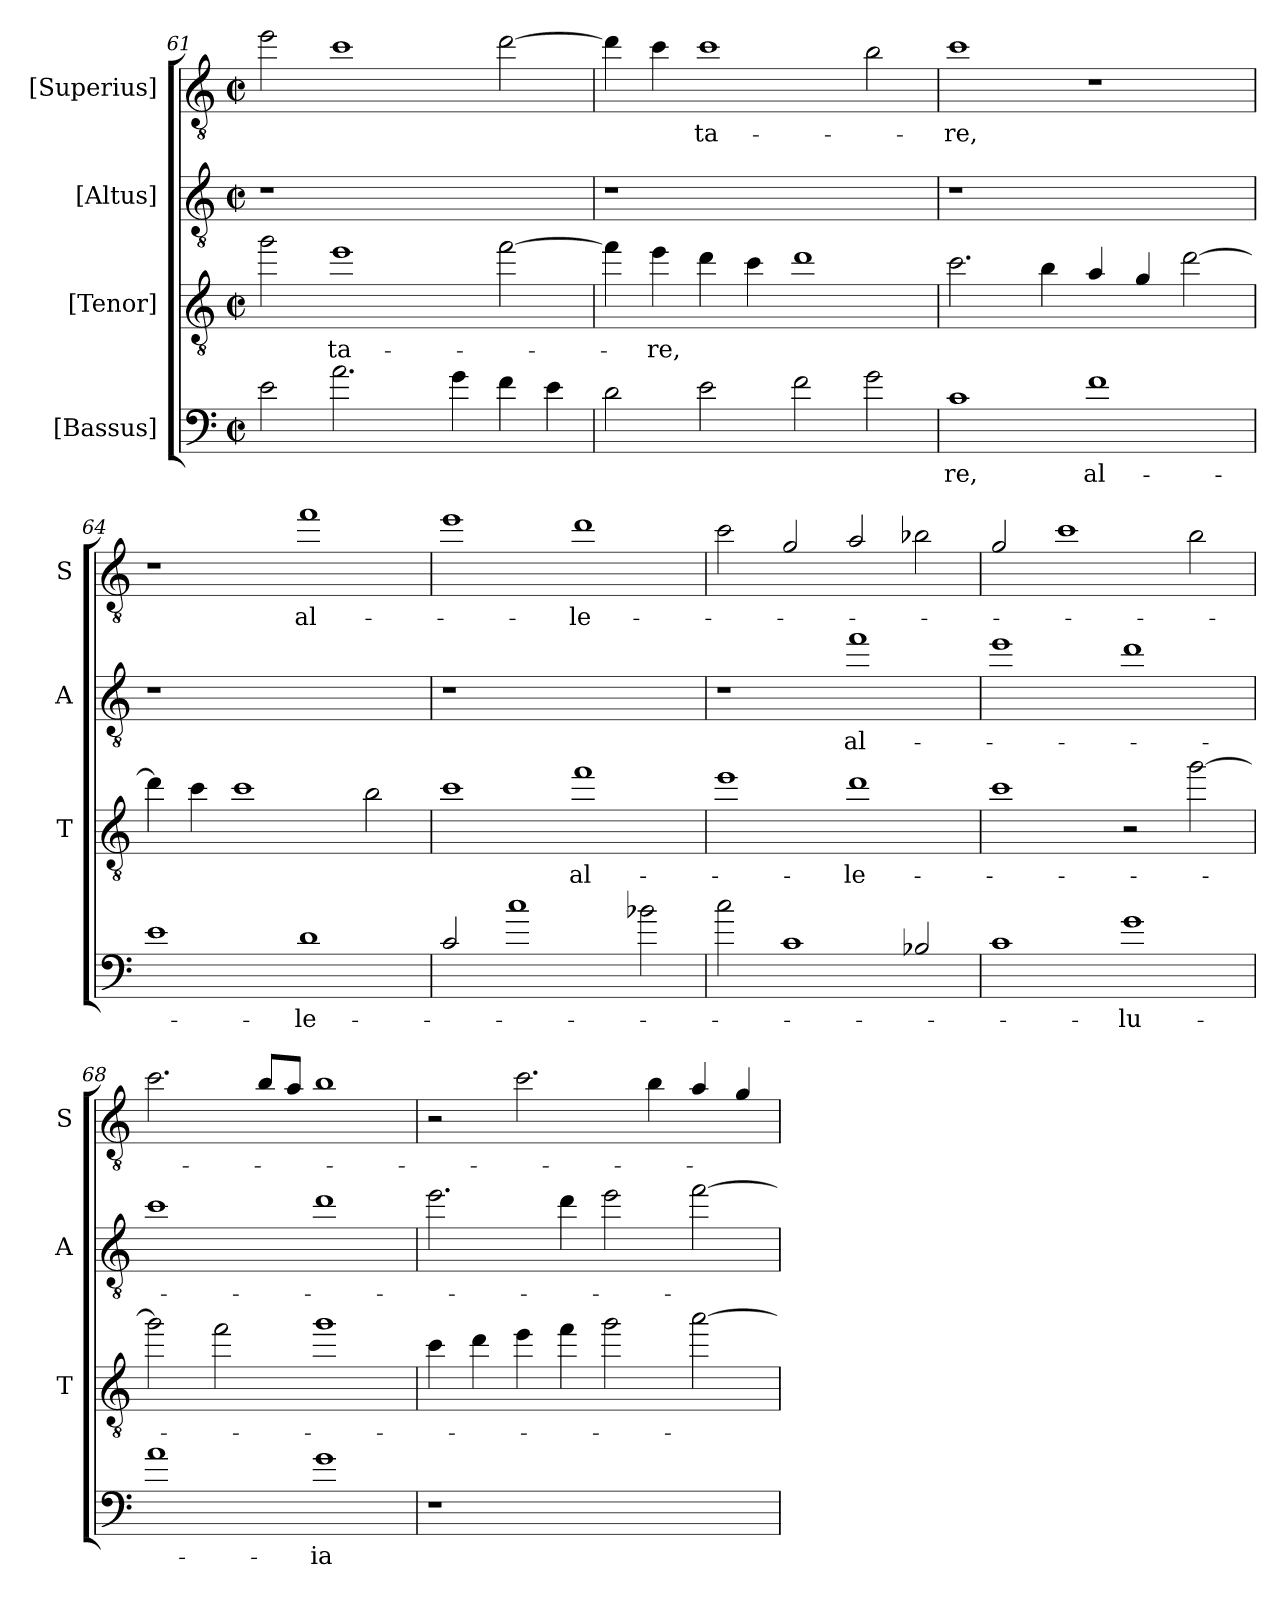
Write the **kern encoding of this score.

**kern	**text	**kern	**text	**kern	**text	**kern	**text
*part4	*part4	*part3	*part3	*part2	*part2	*part1	*part1
*staff4	*staff4	*staff3	*staff3	*staff2	*staff2	*staff1	*staff1
*I"[Bassus]	*	*I"[Tenor]	*	*I"[Altus]	*	*I"[Superius]	*
*	*	*I'T	*	*I'A	*	*I'S	*
*clefF4	*	*clefGv2	*	*clefGv2	*	*clefGv2	*
*ITrd7c12	*	*ITrd7c12	*	*ITrd7c12	*	*ITrd7c12	*
*k[]	*	*k[]	*	*k[]	*	*k[]	*
*C:	*	*C:	*	*C:	*	*C:	*
*M2/2	*	*M2/2	*	*M2/2	*	*M2/2	*
*met(c|)	*	*met(c|)	*	*met(c|)	*	*met(c|)	*
=61	=61	=61	=61	=61	=61	=61	=61
2E\	.	2g\	.	1r	.	2e\	.
!	!	!	!LO:LY:b	!	!	!	!
2.A\	.	1e	-ta-	.	.	1c	.
.	.	.	.	1ryy	.	.	.
4G\	.	.	.	.	.	.	.
4F\	.	[2f\	.	.	.	[2d\	.
4E\	.	.	.	.	.	.	.
=62	=62	=62	=62	=62	=62	=62	=62
2D\	.	4f\]	.	1r	.	4d\]	.
!	!	!	!LO:LY:b	!	!	!	!
.	.	4e\	-re,	.	.	4c\	.
!	!	!	!	!	!	!	!LO:LY:b
2E\	.	4d\	.	.	.	1c	-ta-
.	.	4c\	.	.	.	.	.
2F\	.	1d	.	1ryy	.	.	.
2G\	.	.	.	.	.	2B\	.
=63	=63	=63	=63	=63	=63	=63	=63
!	!LO:LY:b	!	!	!	!	!	!LO:LY:b
1C	-re,	2.c\	.	1r	.	1c	-re,
.	.	4B\	.	.	.	.	.
!	!LO:LY:b	!	!	!	!	!	!
1F	al-	4A/	.	1ryy	.	1r	.
.	.	4G/	.	.	.	.	.
.	.	[2d\	.	.	.	.	.
=64	=64	=64	=64	=64	=64	=64	=64
1E	.	4d\]	.	1r	.	1r	.
.	.	4c\	.	.	.	.	.
.	.	1c	.	.	.	.	.
!	!LO:LY:b	!	!	!	!	!	!LO:LY:b
1D	-le-	.	.	1ryy	.	1f	al-
.	.	2B\	.	.	.	.	.
=65	=65	=65	=65	=65	=65	=65	=65
2C/	.	1c	.	1r	.	1e	.
1c	.	.	.	.	.	.	.
!	!	!	!LO:LY:b	!	!	!	!LO:LY:b
.	.	1f	al-	1ryy	.	1d	-le-
2B-X\	.	.	.	.	.	.	.
=66	=66	=66	=66	=66	=66	=66	=66
2c\	.	1e	.	1r	.	2c\	.
1C	.	.	.	.	.	2G/	.
!	!	!	!LO:LY:b	!	!LO:LY:b	!	!
.	.	1d	-le-	1f	al-	2A/	.
2BB-X/	.	.	.	.	.	2B-X\	.
=67	=67	=67	=67	=67	=67	=67	=67
1C	.	1c	.	1e	.	2G/	.
.	.	.	.	.	.	1c	.
!	!LO:LY:b	!	!	!	!	!	!
1G	-lu-	2r	.	1d	.	.	.
.	.	[2g\	.	.	.	2B\	.
!!LO:PB:g=z
=68	=68	=68	=68	=68	=68	=68	=68
1A	.	2g\]	.	1c	.	2.c\	.
.	.	2f\	.	.	.	.	.
.	.	.	.	.	.	8B/L	.
.	.	.	.	.	.	8A/J	.
!	!LO:LY:b	!	!	!	!	!	!
1G	-ia	1g	.	1d	.	1B	.
=69	=69	=69	=69	=69	=69	=69	=69
1r	.	4c\	.	2.e\	.	2r	.
.	.	4d\	.	.	.	.	.
.	.	4e\	.	.	.	2.c\	.
.	.	4f\	.	4d\	.	.	.
1ryy	.	2g\	.	2e\	.	.	.
.	.	.	.	.	.	4B\	.
.	.	[2a\	.	[2f\	.	4A/	.
.	.	.	.	.	.	4G/	.
=	=	=	=	=	=	=	=
*-	*-	*-	*-	*-	*-	*-	*-
